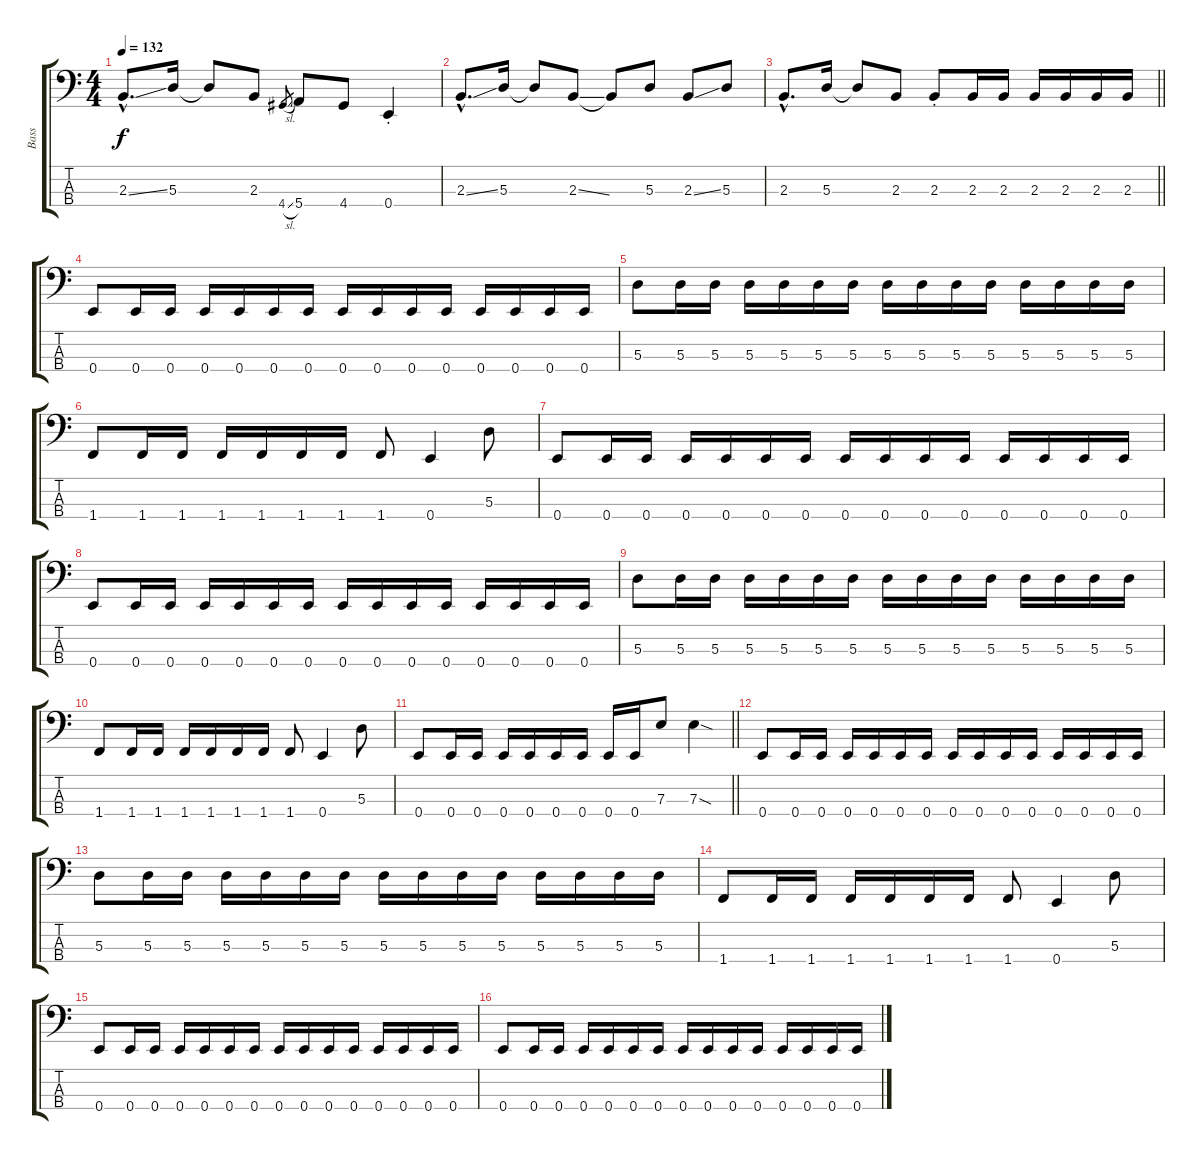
\track ("Bass" "Bass") {instrument slapbass2}
\staff {score tabs}
\tuning (G2 D2 A1 E1) {hide}
\ts (4 4)
\tempo 132
\clef f4
\ks c
2.3{ss hac}.8{d dy f} 5.3.16 5.3{t}.8 2.3.8 4.4{sl}.8{gr} 5.4.8 4.4.8 0.4{st}.4 |
2.3{ss hac}.8{d} 5.3.16 5.3{t}.8 2.3{ss}.8 2.3{t}.8 5.3.8 2.3{ss}.8 5.3.8 |
\barLineRight lightlight
2.3{hac}.8{d} 5.3.16 5.3{t}.8 2.3.8 2.3{st}.8 2.3.16 2.3.16 2.3.16 2.3.16 2.3.16 2.3.16 |
0.4.8 0.4.16 0.4.16 0.4.16 0.4.16 0.4.16 0.4.16 0.4.16 0.4.16 0.4.16 0.4.16 0.4.16 0.4.16 0.4.16 0.4.16 |
5.3.8 5.3.16 5.3.16 5.3.16 5.3.16 5.3.16 5.3.16 5.3.16 5.3.16 5.3.16 5.3.16 5.3.16 5.3.16 5.3.16 5.3.16 |
1.4.8 1.4.16 1.4.16 1.4.16 1.4.16 1.4.16 1.4.16 1.4.8 0.4.4 5.3.8 |
0.4.8 0.4.16 0.4.16 0.4.16 0.4.16 0.4.16 0.4.16 0.4.16 0.4.16 0.4.16 0.4.16 0.4.16 0.4.16 0.4.16 0.4.16 |
0.4.8 0.4.16 0.4.16 0.4.16 0.4.16 0.4.16 0.4.16 0.4.16 0.4.16 0.4.16 0.4.16 0.4.16 0.4.16 0.4.16 0.4.16 |
5.3.8 5.3.16 5.3.16 5.3.16 5.3.16 5.3.16 5.3.16 5.3.16 5.3.16 5.3.16 5.3.16 5.3.16 5.3.16 5.3.16 5.3.16 |
1.4.8 1.4.16 1.4.16 1.4.16 1.4.16 1.4.16 1.4.16 1.4.8 0.4.4 5.3.8 |
\barLineRight lightlight
0.4.8 0.4.16 0.4.16 0.4.16 0.4.16 0.4.16 0.4.16 0.4.16 0.4.16 7.3.8 7.3{sod}.4 |
0.4.8 0.4.16 0.4.16 0.4.16 0.4.16 0.4.16 0.4.16 0.4.16 0.4.16 0.4.16 0.4.16 0.4.16 0.4.16 0.4.16 0.4.16 |
5.3.8 5.3.16 5.3.16 5.3.16 5.3.16 5.3.16 5.3.16 5.3.16 5.3.16 5.3.16 5.3.16 5.3.16 5.3.16 5.3.16 5.3.16 |
1.4.8 1.4.16 1.4.16 1.4.16 1.4.16 1.4.16 1.4.16 1.4.8 0.4.4 5.3.8 |
0.4.8 0.4.16 0.4.16 0.4.16 0.4.16 0.4.16 0.4.16 0.4.16 0.4.16 0.4.16 0.4.16 0.4.16 0.4.16 0.4.16 0.4.16 |
0.4.8 0.4.16 0.4.16 0.4.16 0.4.16 0.4.16 0.4.16 0.4.16 0.4.16 0.4.16 0.4.16 0.4.16 0.4.16 0.4.16 0.4.16
